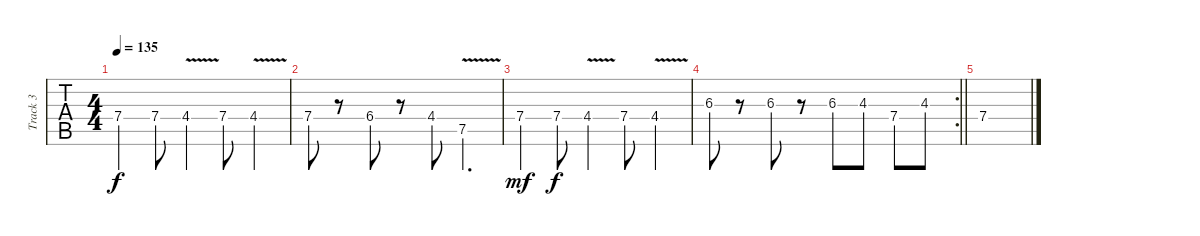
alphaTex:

\track ("Track 3" "Track 3") {instrument distortionguitar}
\staff {tabs}
\tuning (E4 B3 G3 D3 A2 E2) {hide}
\ts (4 4)
\tempo 135
\clef g2
\ks c
7.4.4{dy f} 7.4.8 4.4{v}.4 7.4.8 4.4{v}.4 |
7.4.8 r.8 6.4.8 r.8 4.4.8 7.5{v}.4{d} |
7.4.4{dy mf} 7.4.8{dy f} 4.4{v}.4 7.4.8 4.4{v}.4 |
\rc 2
\barLineRight lightlight
6.3.8 r.8 6.3.8 r.8 6.3.8 4.3.8 7.4.8 4.3.8 |
7.4.1
